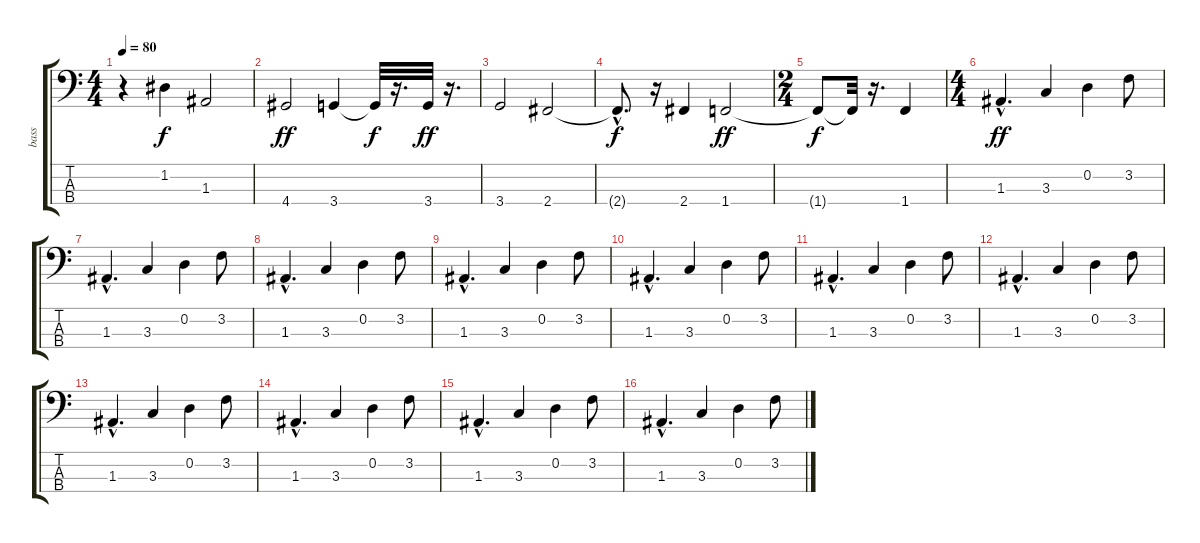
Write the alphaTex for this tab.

\track ("bass" "bass") {instrument electricbassfinger}
\staff {score tabs}
\tuning (G2 D2 A1 E1) {hide}
\ts (4 4)
\tempo 80
\clef f4
\ks c
r.4{dy f} 1.2.4 1.3.2 |
4.4.2{dy ff} 3.4.4 3.4{t}.32{dy f} r.16{d} 3.4.32{dy ff} r.16{d} |
3.4.2 2.4.2 |
2.4{hac t}.8{d dy f} r.16 2.4.4 1.4.2{dy ff} |
\ts (2 4)
1.4{t}.8{dy f} 1.4{t}.32 r.16{d} 1.4.4 |
\ts (4 4)
1.3{hac}.4{d dy ff} 3.3.4 0.2.4 3.2.8 |
1.3{hac}.4{d} 3.3.4 0.2.4 3.2.8 |
1.3{hac}.4{d} 3.3.4 0.2.4 3.2.8 |
1.3{hac}.4{d} 3.3.4 0.2.4 3.2.8 |
1.3{hac}.4{d} 3.3.4 0.2.4 3.2.8 |
1.3{hac}.4{d} 3.3.4 0.2.4 3.2.8 |
1.3{hac}.4{d} 3.3.4 0.2.4 3.2.8 |
1.3{hac}.4{d} 3.3.4 0.2.4 3.2.8 |
1.3{hac}.4{d} 3.3.4 0.2.4 3.2.8 |
1.3{hac}.4{d} 3.3.4 0.2.4 3.2.8 |
1.3{hac}.4{d} 3.3.4 0.2.4 3.2.8
